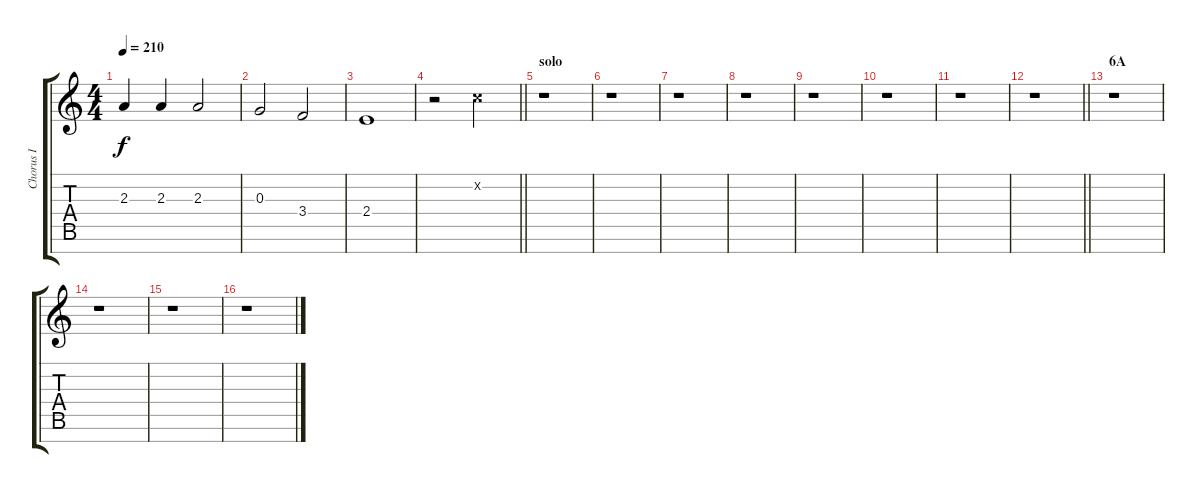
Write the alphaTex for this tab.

\track ("Chorus I" "Chorus I") {instrument voiceoohs}
\staff {score tabs}
\tuning (E5 B4 G4 D4 A3 E3 B2) {hide}
\ts (4 4)
\tempo 210
\clef g2
\ks c
2.3.4{dy f} 2.3.4 2.3.2 |
0.3.2 3.4.2 |
2.4.1 |
\barLineRight lightlight
r.2 1.2{x}.2 |
\section ("" "solo")
r.1 |
r.1 |
r.1 |
r.1 |
r.1 |
r.1 |
r.1 |
\barLineRight lightlight
r.1 |
\section ("" "6A")
r.1 |
r.1 |
r.1 |
r.1
